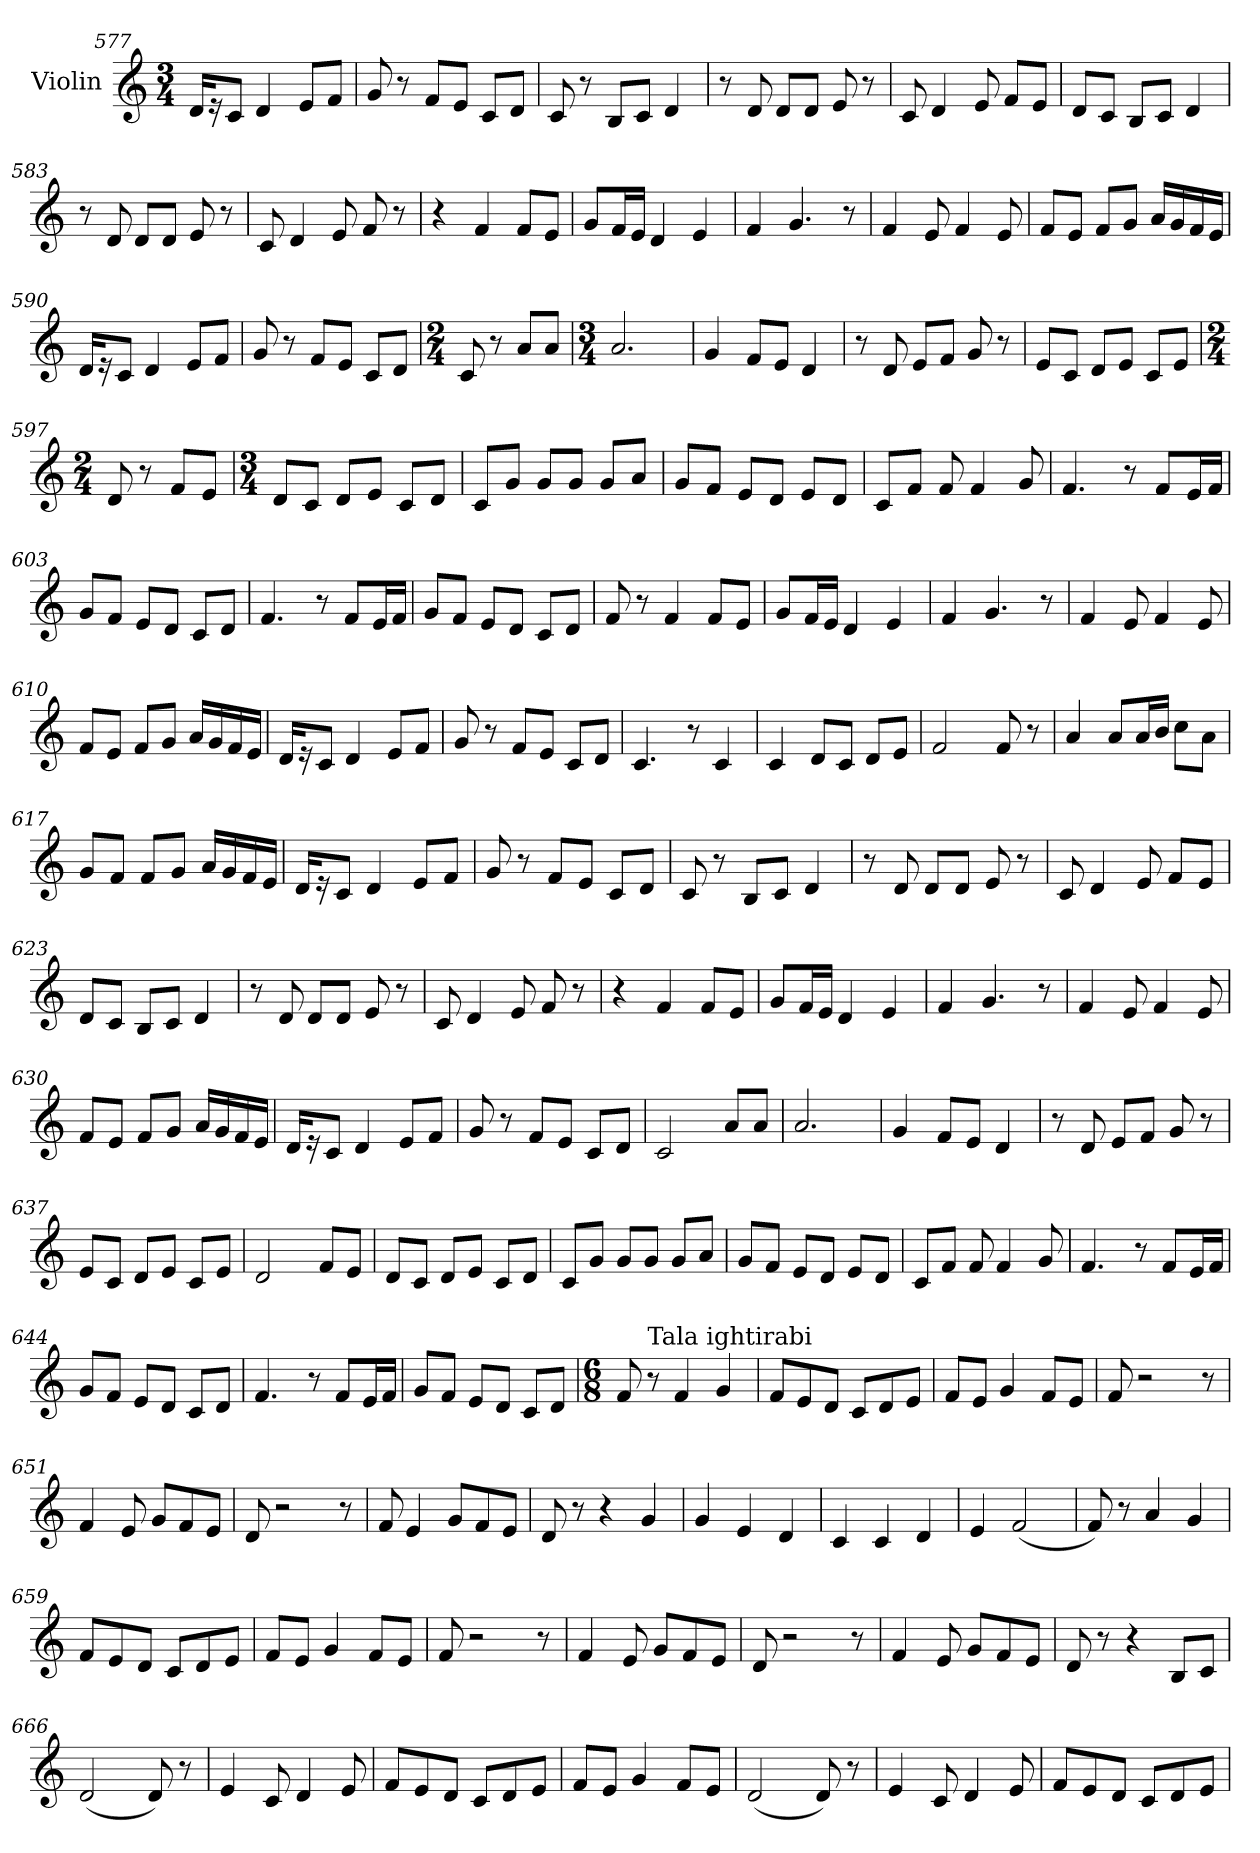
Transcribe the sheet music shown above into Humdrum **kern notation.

**kern
*part1
*staff1
*I"Violin
!!LO:PB:g=z
*clefG2
*k[]
*C:
*M3/4
=577
16d/KL
16r
8c/J
4d/
8e/L
8f/J
=578
8g/
8r
8f/L
8e/J
8c/L
8d/J
!!LO:PB:g=z
=579
8c/
8r
8B/L
8c/J
4d/
=580
8r
8d/
8d/L
8d/J
8e/
8r
=581
8c/
4d/
8e/
8f/L
8e/J
=582
8d/L
8c/J
8B/L
8c/J
4d/
!!LO:PB:g=z
=583
8r
8d/
8d/L
8d/J
8e/
8r
=584
8c/
4d/
8e/
8f/
8r
=585
4r
4f/
8f/L
8e/J
=586
8g/L
16f/L
16e/JJ
4d/
4e/
=587
4f/
4.g/
8r
=588
4f/
8e/
4f/
8e/
!!LO:PB:g=z
=589
8f/L
8e/J
8f/L
8g/J
16a/LL
16g/
16f/
16e/JJ
=590
16d/KL
16r
8c/J
4d/
8e/L
8f/J
!!LO:PB:g=z
=591
8g/
8r
8f/L
8e/J
8c/L
8d/J
=592
*M2/4
8c/
8r
8a/L
8a/J
=593
*M3/4
2.a/
=594
4g/
8f/L
8e/J
4d/
!!LO:PB:g=z
=595
8r
8d/
8e/L
8f/J
8g/
8r
=596
8e/L
8c/J
8d/L
8e/J
8c/L
8e/J
!!LO:PB:g=z
=597
*M2/4
8d/
8r
8f/L
8e/J
=598
*M3/4
8d/L
8c/J
8d/L
8e/J
8c/L
8d/J
=599
8c/L
8g/J
8g/L
8g/J
8g/L
8a/J
=600
8g/L
8f/J
8e/L
8d/J
8e/L
8d/J
!!LO:PB:g=z
=601
8c/L
8f/J
8f/
4f/
8g/
=602
4.f/
8r
8f/L
16e/L
16f/JJ
!!LO:PB:g=z
=603
8g/L
8f/J
8e/L
8d/J
8c/L
8d/J
=604
4.f/
8r
8f/L
16e/L
16f/JJ
=605
8g/L
8f/J
8e/L
8d/J
8c/L
8d/J
=606
8f/
8r
4f/
8f/L
8e/J
!!LO:PB:g=z
=607
8g/L
16f/L
16e/JJ
4d/
4e/
=608
4f/
4.g/
8r
!!LO:PB:g=z
=609
4f/
8e/
4f/
8e/
=610
8f/L
8e/J
8f/L
8g/J
16a/LL
16g/
16f/
16e/JJ
=611
16d/KL
16r
8c/J
4d/
8e/L
8f/J
=612
8g/
8r
8f/L
8e/J
8c/L
8d/J
!!LO:PB:g=z
=613
4.c/
8r
4c/
=614
4c/
8d/L
8c/J
8d/L
8e/J
!!LO:PB:g=z
=615
2f/
8f/
8r
=616
4a/
8a/L
16a/L
16b/JJ
8cc\L
8a\J
=617
8g/L
8f/J
8f/L
8g/J
16a/LL
16g/
16f/
16e/JJ
=618
16d/KL
16r
8c/J
4d/
8e/L
8f/J
!!LO:PB:g=z
=619
8g/
8r
8f/L
8e/J
8c/L
8d/J
=620
8c/
8r
8B/L
8c/J
4d/
!!LO:PB:g=z
=621
8r
8d/
8d/L
8d/J
8e/
8r
=622
8c/
4d/
8e/
8f/L
8e/J
=623
8d/L
8c/J
8B/L
8c/J
4d/
=624
8r
8d/
8d/L
8d/J
8e/
8r
!!LO:PB:g=z
=625
8c/
4d/
8e/
8f/
8r
=626
4r
4f/
8f/L
8e/J
!!LO:PB:g=z
=627
8g/L
16f/L
16e/JJ
4d/
4e/
=628
4f/
4.g/
8r
=629
4f/
8e/
4f/
8e/
=630
8f/L
8e/J
8f/L
8g/J
16a/LL
16g/
16f/
16e/JJ
!!LO:PB:g=z
=631
16d/KL
16r
8c/J
4d/
8e/L
8f/J
=632
8g/
8r
8f/L
8e/J
8c/L
8d/J
=633
2c/
8a/L
8a/J
=634
2.a/
=635
4g/
8f/L
8e/J
4d/
=636
8r
8d/
8e/L
8f/J
8g/
8r
!!LO:PB:g=z
=637
8e/L
8c/J
8d/L
8e/J
8c/L
8e/J
=638
2d/
8f/L
8e/J
=639
8d/L
8c/J
8d/L
8e/J
8c/L
8d/J
!!LO:PB:g=z
=640
8c/L
8g/J
8g/L
8g/J
8g/L
8a/J
=641
8g/L
8f/J
8e/L
8d/J
8e/L
8d/J
=642
8c/L
8f/J
8f/
4f/
8g/
=643
4.f/
8r
8f/L
16e/L
16f/JJ
!!LO:PB:g=z
=644
8g/L
8f/J
8e/L
8d/J
8c/L
8d/J
=645
4.f/
8r
8f/L
16e/L
16f/JJ
!!LO:PB:g=z
=646
8g/L
8f/J
8e/L
8d/J
8c/L
8d/J
=647
*M6/8
*MM120
8f/
!LO:TX:a:t=Tala ightirabi
8r
4f/
4g/
=648
8f/L
8e/
8d/J
8c/L
8d/
8e/J
!!LO:PB:g=z
=649
8f/L
8e/J
4g/
8f/L
8e/J
=650
8f/
2r
8r
=651
4f/
8e/
8g/L
8f/
8e/J
!!LO:PB:g=z
=652
8d/
2r
8r
=653
8f/
4e/
8g/L
8f/
8e/J
=654
8d/
8r
4r
4g/
=655
4g/
4e/
4d/
!!LO:PB:g=z
=656
4c/
4c/
4d/
=657
4e/
(2f/
=658
8f/)
8r
4a/
4g/
!!LO:PB:g=z
=659
8f/L
8e/
8d/J
8c/L
8d/
8e/J
=660
8f/L
8e/J
4g/
8f/L
8e/J
=661
8f/
2r
8r
=662
4f/
8e/
8g/L
8f/
8e/J
!!LO:PB:g=z
=663
8d/
2r
8r
=664
4f/
8e/
8g/L
8f/
8e/J
!!LO:PB:g=z
=665
8d/
8r
4r
8B/L
8c/J
=666
(2d/
8d/)
8r
=667
4e/
8c/
4d/
8e/
=668
8f/L
8e/
8d/J
8c/L
8d/
8e/J
!!LO:PB:g=z
=669
8f/L
8e/J
4g/
8f/L
8e/J
=670
(2d/
8d/)
8r
!!LO:PB:g=z
=671
4e/
8c/
4d/
8e/
=672
8f/L
8e/
8d/J
8c/L
8d/
8e/J
=
*-
